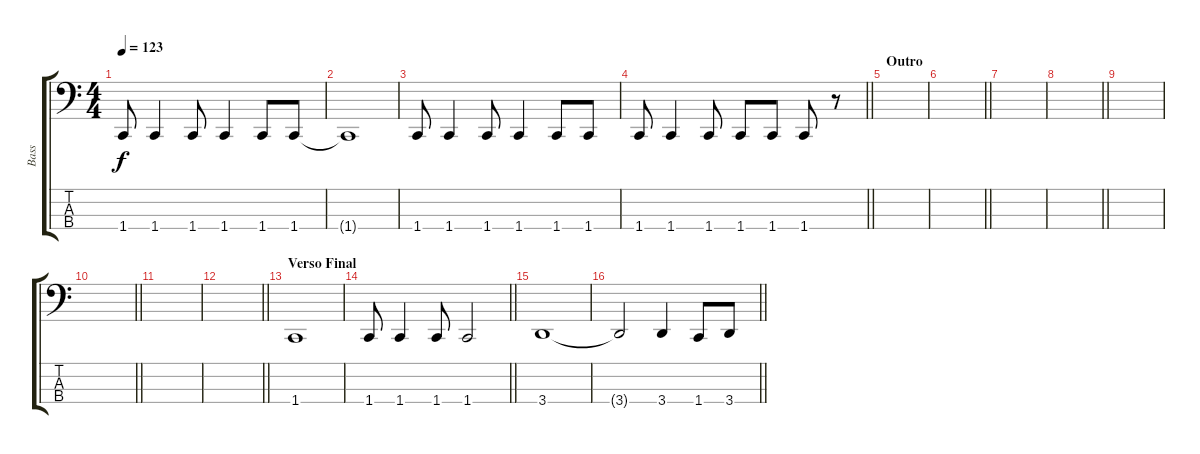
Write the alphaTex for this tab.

\track ("Bass" "Bass") {instrument slapbass2}
\staff {score tabs}
\tuning (E2 B1 Gb1 B0) {hide}
\ts (4 4)
\tempo 123
\clef f4
\ks aminor
1.4.8{dy f} 1.4.4 1.4.8 1.4.4 1.4.8 1.4.8 |
1.4{t}.1 |
1.4.8 1.4.4 1.4.8 1.4.4 1.4.8 1.4.8 |
\barLineRight lightlight
1.4.8 1.4.4 1.4.8 1.4.8 1.4.8 1.4.8 r.8 |
\section ("" "Outro")
|
\barLineRight lightlight
|
|
\barLineRight lightlight
|
|
\barLineRight lightlight
|
|
\barLineRight lightlight
|
\section ("" "Verso Final ")
1.4.1{instrument electricbassfinger} |
\barLineRight lightlight
1.4.8 1.4.4 1.4.8 1.4.2 |
3.4.1 |
\barLineRight lightlight
3.4{t}.2 3.4.4 1.4.8 3.4.8
